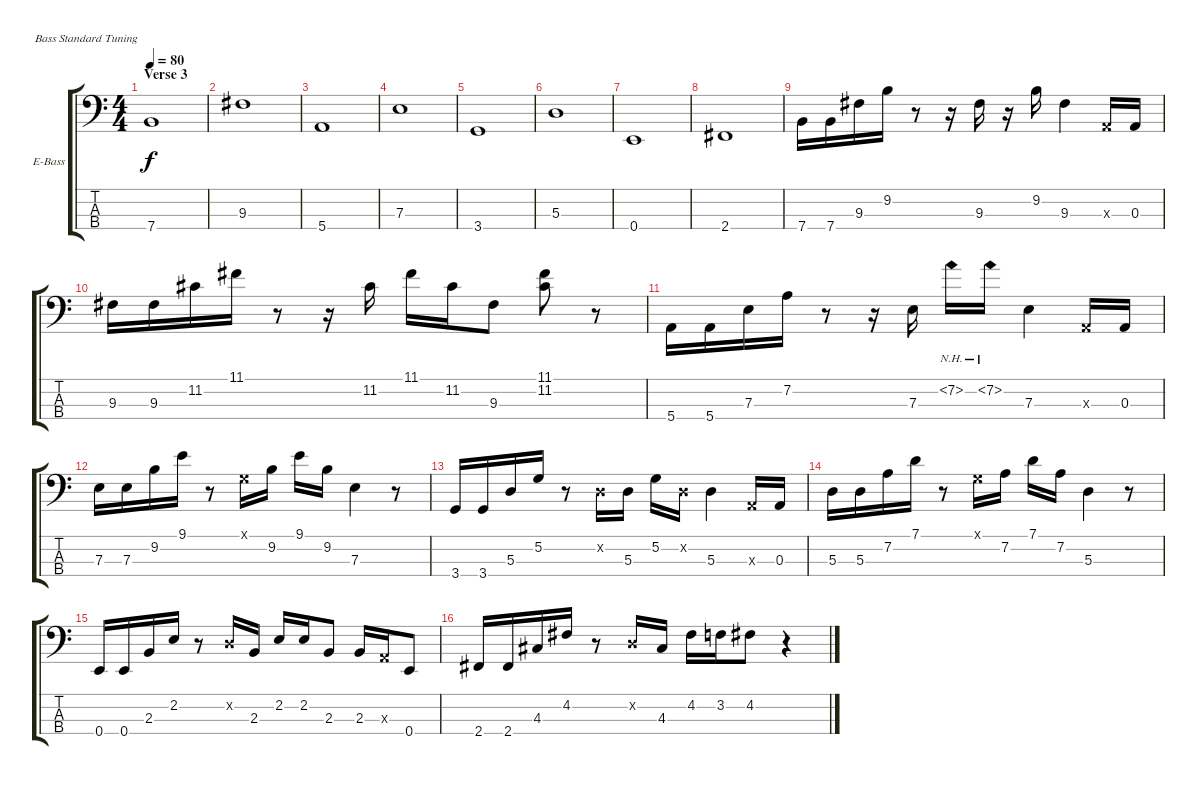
\bracketExtendMode groupsimilarinstruments
\firstSystemTrackNameOrientation horizontal
\otherSystemsTrackNameOrientation horizontal
\track ("Bass" "E-Bass") {instrument slapbass1}
\staff {score tabs}
\tuning (G2 D2 A1 E1)
\ts (4 4)
\section ("" "Verse 3")
\tempo 80
\clef f4
\ks c
7.4.1{dy f} |
9.3.1 |
5.4.1 |
7.3.1 |
3.4.1 |
5.3.1 |
0.4.1 |
2.4.1 |
7.4.16 7.4.16 9.3.16 9.2.16 r.8 r.16 9.3.16 r.16 9.2.16 9.3.4 0.3{x}.16 0.3.16 |
9.3.16 9.3.16 11.2.16 11.1.16 r.8 r.16 11.2.16 11.1.16 11.2.16 9.3.8 (11.1 11.2).8 r.8 |
5.4.16 5.4.16 7.3.16 7.2.16 r.8 r.16 7.3.16 7.2{nh}.16 7.2{nh}.16 7.3.4 0.3{x}.16 0.3.16 |
7.3.16 7.3.16 9.2.16 9.1.16 r.8 0.1{x}.16 9.2.16 9.1.16 9.2.16 7.3.4 r.8 |
3.4.16 3.4.16 5.3.16 5.2.16 r.8 0.2{x}.16 5.3.16 5.2.16 0.2{x}.16 5.3.4 0.3{x}.16 0.3.16 |
5.3.16 5.3.16 7.2.16 7.1.16 r.8 0.1{x}.16 7.2.16 7.1.16 7.2.16 5.3.4 r.8 |
0.4.16 0.4.16 2.3.16 2.2.16 r.8 0.2{x}.16 2.3.16 2.2.16 2.2.16 2.3.8 2.3.16 0.3{x}.16 0.4.8 |
2.4.16 2.4.16 4.3.16 4.2.16 r.8 0.2{x}.16 4.3.16 4.2.16 3.2.16 4.2.8 r.4
